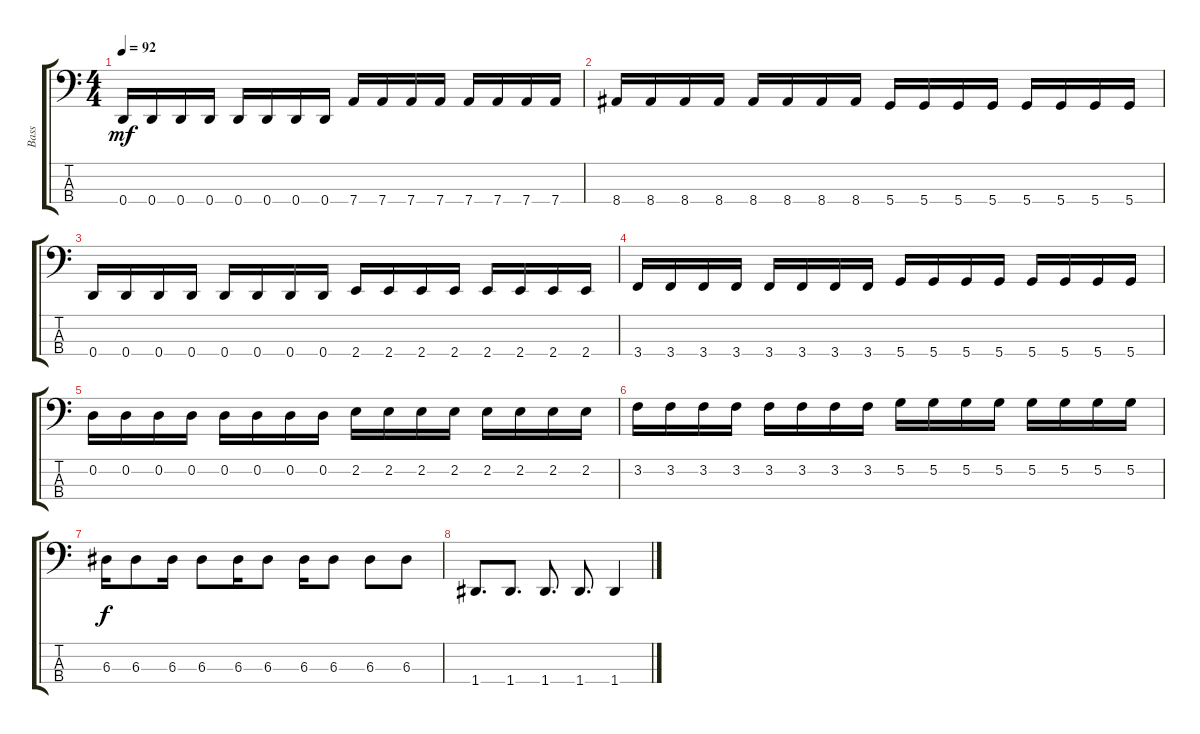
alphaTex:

\track ("Bass" "Bass") {instrument electricbasspick}
\staff {score tabs}
\tuning (G2 D2 A1 D1) {hide}
\ts (4 4)
\tempo 92
\clef f4
\ks c
0.4.16{dy mf} 0.4.16 0.4.16 0.4.16 0.4.16 0.4.16 0.4.16 0.4.16 7.4.16 7.4.16 7.4.16 7.4.16 7.4.16 7.4.16 7.4.16 7.4.16 |
8.4.16 8.4.16 8.4.16 8.4.16 8.4.16 8.4.16 8.4.16 8.4.16 5.4.16 5.4.16 5.4.16 5.4.16 5.4.16 5.4.16 5.4.16 5.4.16 |
0.4.16 0.4.16 0.4.16 0.4.16 0.4.16 0.4.16 0.4.16 0.4.16 2.4.16 2.4.16 2.4.16 2.4.16 2.4.16 2.4.16 2.4.16 2.4.16 |
3.4.16 3.4.16 3.4.16 3.4.16 3.4.16 3.4.16 3.4.16 3.4.16 5.4.16 5.4.16 5.4.16 5.4.16 5.4.16 5.4.16 5.4.16 5.4.16 |
0.2.16 0.2.16 0.2.16 0.2.16 0.2.16 0.2.16 0.2.16 0.2.16 2.2.16 2.2.16 2.2.16 2.2.16 2.2.16 2.2.16 2.2.16 2.2.16 |
3.2.16 3.2.16 3.2.16 3.2.16 3.2.16 3.2.16 3.2.16 3.2.16 5.2.16 5.2.16 5.2.16 5.2.16 5.2.16 5.2.16 5.2.16 5.2.16 |
6.3.16{dy f} 6.3.8 6.3.16 6.3.8 6.3.16 6.3.8 6.3.16 6.3.8 6.3.8 6.3.8 |
1.4.8{d} 1.4.8{d} 1.4.8{d} 1.4.8{d} 1.4.4
